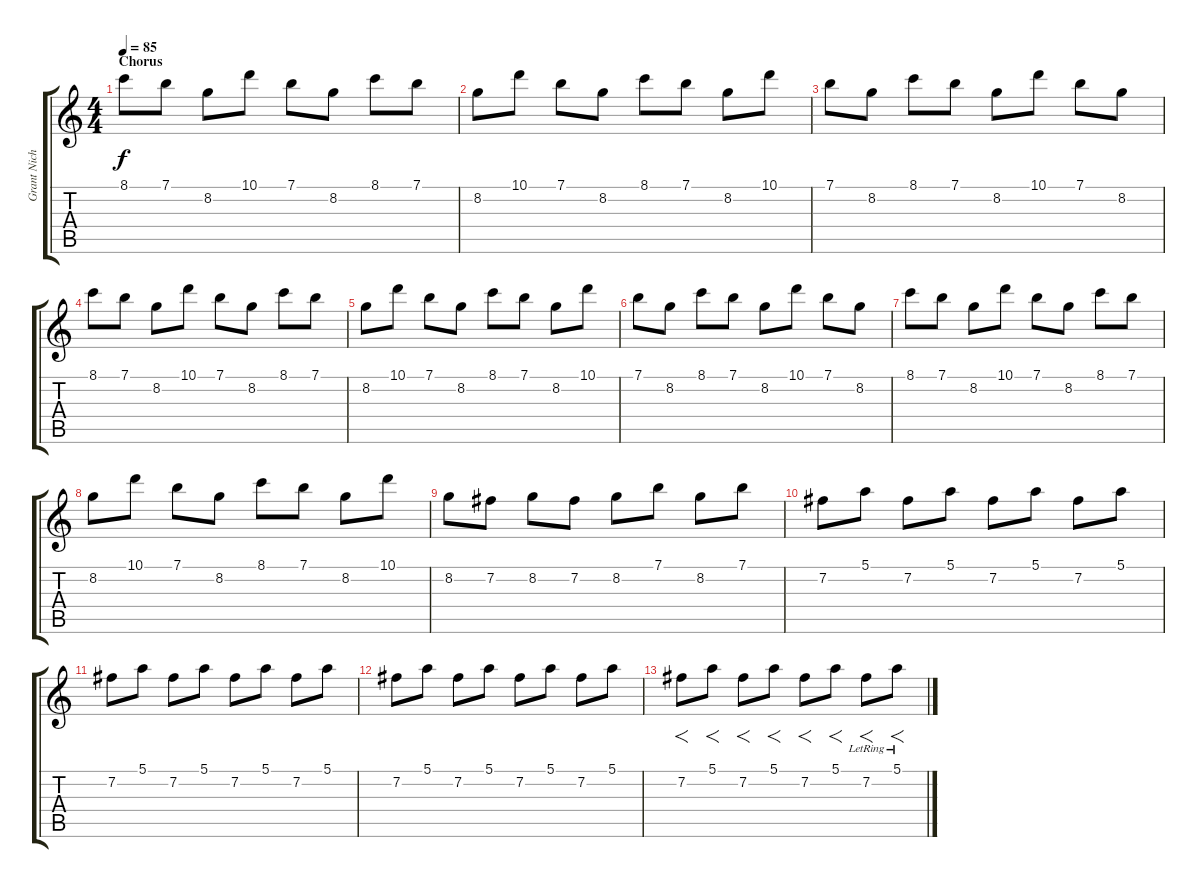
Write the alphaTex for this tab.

\track ("Grant Nicholas" "Grant Nich") {instrument electricguitarclean}
\staff {score tabs}
\tuning (E4 B3 G3 D3 A2 E2) {hide}
\ts (4 4)
\section ("" "Chorus")
\tempo 85
\clef g2
\ks c
8.1.8{dy f volume 13 instrument overdrivenguitar} 7.1.8 8.2.8 10.1.8 7.1.8 8.2.8 8.1.8 7.1.8 |
8.2.8 10.1.8 7.1.8 8.2.8 8.1.8 7.1.8 8.2.8 10.1.8 |
7.1.8 8.2.8 8.1.8 7.1.8 8.2.8 10.1.8 7.1.8 8.2.8 |
8.1.8 7.1.8 8.2.8 10.1.8 7.1.8 8.2.8 8.1.8 7.1.8 |
8.2.8 10.1.8 7.1.8 8.2.8 8.1.8 7.1.8 8.2.8 10.1.8 |
7.1.8 8.2.8 8.1.8 7.1.8 8.2.8 10.1.8 7.1.8 8.2.8 |
8.1.8 7.1.8 8.2.8 10.1.8 7.1.8 8.2.8 8.1.8 7.1.8 |
8.2.8 10.1.8 7.1.8 8.2.8 8.1.8 7.1.8 8.2.8 10.1.8 |
8.2.8{instrument electricguitarclean} 7.2.8 8.2.8 7.2.8 8.2.8 7.1.8 8.2.8 7.1.8 |
7.2.8 5.1.8 7.2.8 5.1.8 7.2.8 5.1.8 7.2.8 5.1.8 |
7.2.8 5.1.8 7.2.8 5.1.8 7.2.8 5.1.8 7.2.8 5.1.8 |
7.2.8 5.1.8 7.2.8 5.1.8 7.2.8 5.1.8 7.2.8 5.1.8 |
7.2.8{f} 5.1.8{f} 7.2.8{f} 5.1.8{f} 7.2.8{f} 5.1.8{f} 7.2{lr}.8{f} 5.1{lr}.8{f}
